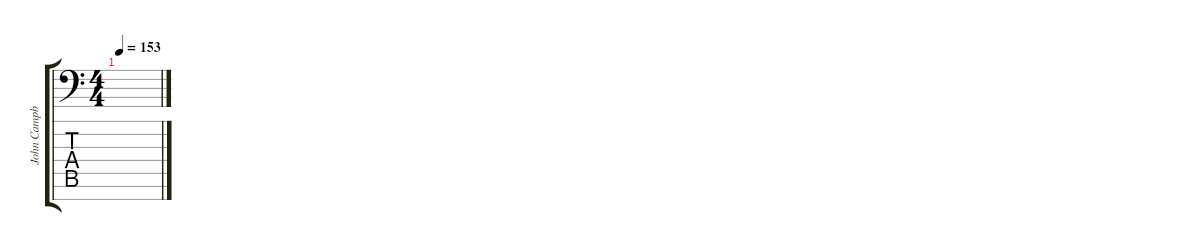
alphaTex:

\track ("John Campbell - Bass" "John Campb") {instrument overdrivenguitar}
\staff {score tabs}
\tuning (G2 D2 A1 D1 C-1 C-1 C-1) {hide}
\ts (4 4)
\tempo 153
\clef f4
\ks c
